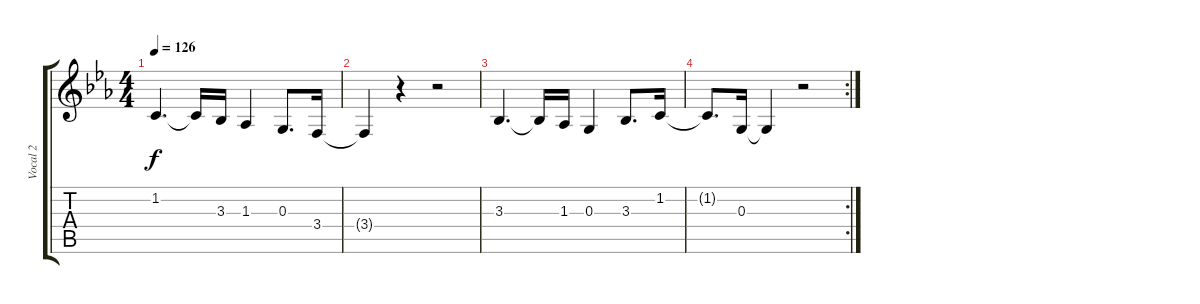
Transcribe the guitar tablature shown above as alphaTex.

\track ("Vocal 2" "Vocal 2") {instrument lead5charang}
\staff {score tabs}
\tuning (E4 B3 G3 D3 A2 E2) {hide}
\ts (4 4)
\tempo 126
\clef g2
\ks eb
1.2.4{d dy f} 1.2{t}.16 3.3.16 1.3.4 0.3.8{d} 3.4.16 |
3.4{t}.4 r.4 r.2 |
3.3.4{d} 3.3{t}.16 1.3.16 0.3.4 3.3.8{d} 1.2.16 |
\rc 2
1.2{t}.8{d} 0.3.16 0.3{t}.4 r.2
